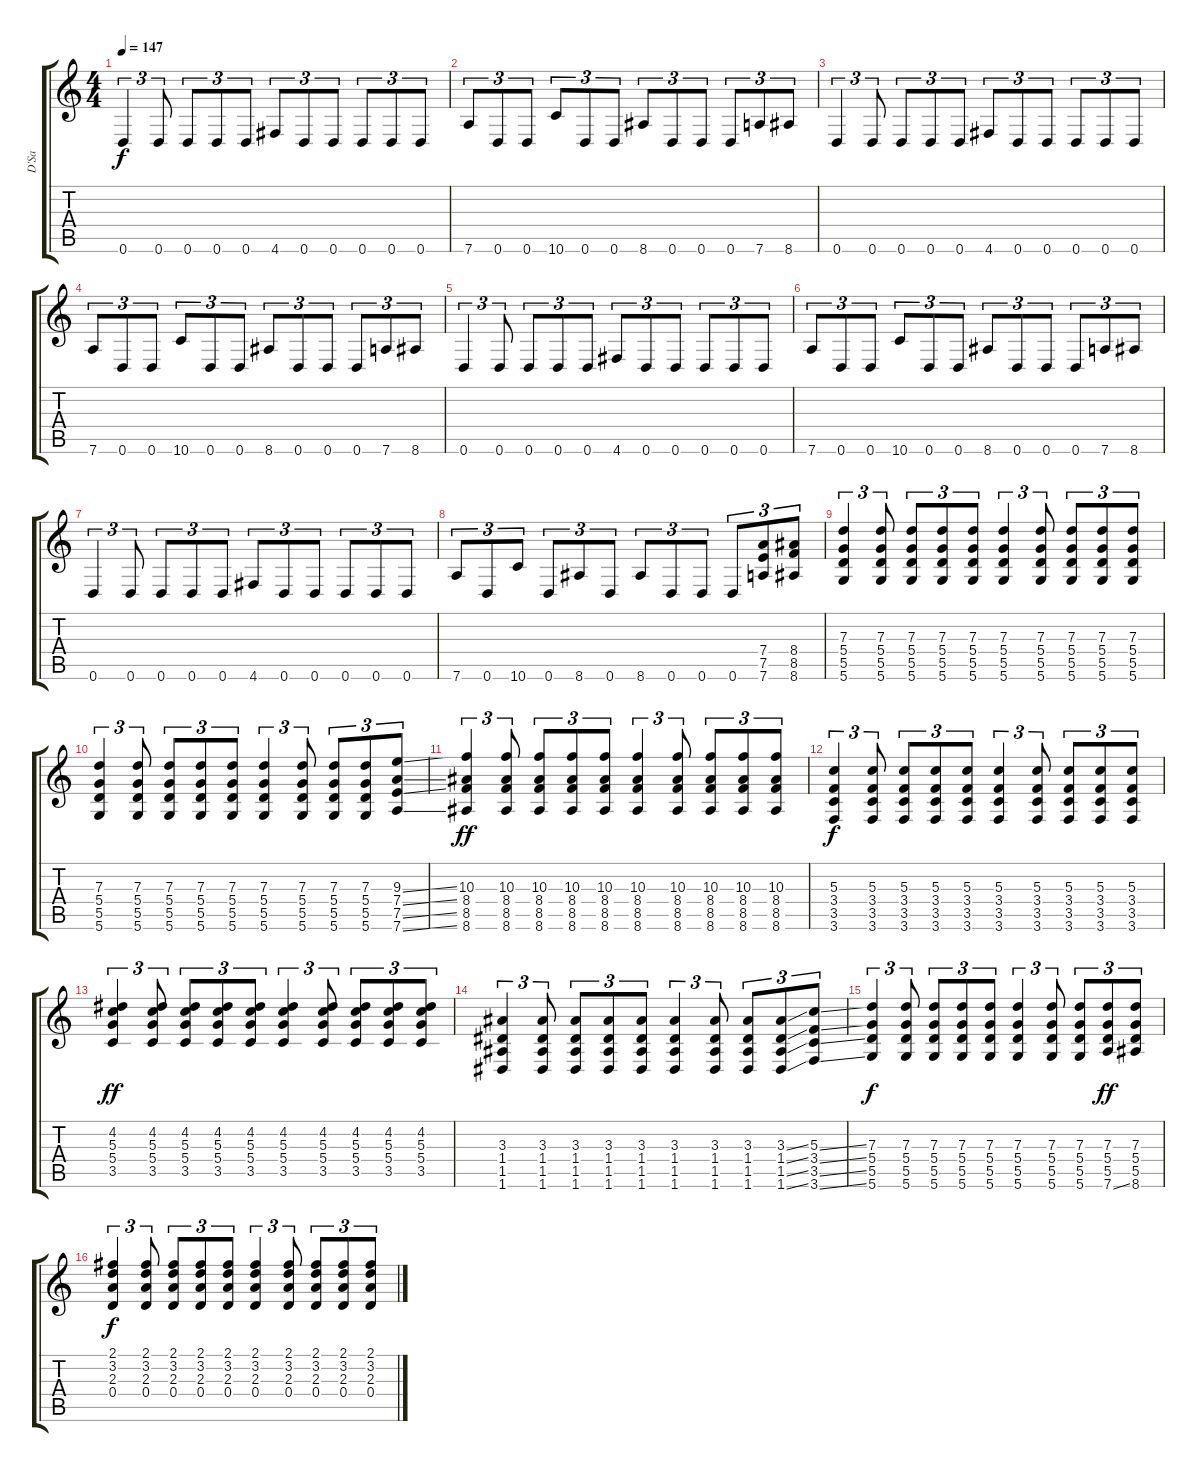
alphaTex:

\track ("D'Sa" "D'Sa") {instrument overdrivenguitar}
\staff {score tabs}
\tuning (E4 B3 G3 D3 A2 D2) {hide}
\ts (4 4)
\tempo 147
\clef g2
\ks c
0.6.4{tu (3 2) dy f} 0.6.8{tu (3 2)} 0.6.8{tu (3 2)} 0.6.8{tu (3 2)} 0.6.8{tu (3 2)} 4.6.8{tu (3 2)} 0.6.8{tu (3 2)} 0.6.8{tu (3 2)} 0.6.8{tu (3 2)} 0.6.8{tu (3 2)} 0.6.8{tu (3 2)} |
7.6.8{tu (3 2)} 0.6.8{tu (3 2)} 0.6.8{tu (3 2)} 10.6.8{tu (3 2)} 0.6.8{tu (3 2)} 0.6.8{tu (3 2)} 8.6.8{tu (3 2)} 0.6.8{tu (3 2)} 0.6.8{tu (3 2)} 0.6.8{tu (3 2)} 7.6.8{tu (3 2)} 8.6.8{tu (3 2)} |
0.6.4{tu (3 2)} 0.6.8{tu (3 2)} 0.6.8{tu (3 2)} 0.6.8{tu (3 2)} 0.6.8{tu (3 2)} 4.6.8{tu (3 2)} 0.6.8{tu (3 2)} 0.6.8{tu (3 2)} 0.6.8{tu (3 2)} 0.6.8{tu (3 2)} 0.6.8{tu (3 2)} |
7.6.8{tu (3 2)} 0.6.8{tu (3 2)} 0.6.8{tu (3 2)} 10.6.8{tu (3 2)} 0.6.8{tu (3 2)} 0.6.8{tu (3 2)} 8.6.8{tu (3 2)} 0.6.8{tu (3 2)} 0.6.8{tu (3 2)} 0.6.8{tu (3 2)} 7.6.8{tu (3 2)} 8.6.8{tu (3 2)} |
0.6.4{tu (3 2)} 0.6.8{tu (3 2)} 0.6.8{tu (3 2)} 0.6.8{tu (3 2)} 0.6.8{tu (3 2)} 4.6.8{tu (3 2)} 0.6.8{tu (3 2)} 0.6.8{tu (3 2)} 0.6.8{tu (3 2)} 0.6.8{tu (3 2)} 0.6.8{tu (3 2)} |
7.6.8{tu (3 2)} 0.6.8{tu (3 2)} 0.6.8{tu (3 2)} 10.6.8{tu (3 2)} 0.6.8{tu (3 2)} 0.6.8{tu (3 2)} 8.6.8{tu (3 2)} 0.6.8{tu (3 2)} 0.6.8{tu (3 2)} 0.6.8{tu (3 2)} 7.6.8{tu (3 2)} 8.6.8{tu (3 2)} |
0.6.4{tu (3 2)} 0.6.8{tu (3 2)} 0.6.8{tu (3 2)} 0.6.8{tu (3 2)} 0.6.8{tu (3 2)} 4.6.8{tu (3 2)} 0.6.8{tu (3 2)} 0.6.8{tu (3 2)} 0.6.8{tu (3 2)} 0.6.8{tu (3 2)} 0.6.8{tu (3 2)} |
7.6.8{tu (3 2)} 0.6.8{tu (3 2)} 10.6.8{tu (3 2)} 0.6.8{tu (3 2)} 8.6.8{tu (3 2)} 0.6.8{tu (3 2)} 8.6.8{tu (3 2)} 0.6.8{tu (3 2)} 0.6.8{tu (3 2)} 0.6.8{tu (3 2)} (7.4 7.5 7.6).8{tu (3 2)} (8.4 8.5 8.6).8{tu (3 2)} |
(7.3 5.4 5.5 5.6).4{tu (3 2)} (7.3 5.4 5.5 5.6).8{tu (3 2)} (7.3 5.4 5.5 5.6).8{tu (3 2)} (7.3 5.4 5.5 5.6).8{tu (3 2)} (7.3 5.4 5.5 5.6).8{tu (3 2)} (7.3 5.4 5.5 5.6).4{tu (3 2)} (7.3 5.4 5.5 5.6).8{tu (3 2)} (7.3 5.4 5.5 5.6).8{tu (3 2)} (7.3 5.4 5.5 5.6).8{tu (3 2)} (7.3 5.4 5.5 5.6).8{tu (3 2)} |
(7.3 5.4 5.5 5.6).4{tu (3 2)} (7.3 5.4 5.5 5.6).8{tu (3 2)} (7.3 5.4 5.5 5.6).8{tu (3 2)} (7.3 5.4 5.5 5.6).8{tu (3 2)} (7.3 5.4 5.5 5.6).8{tu (3 2)} (7.3 5.4 5.5 5.6).4{tu (3 2)} (7.3 5.4 5.5 5.6).8{tu (3 2)} (7.3 5.4 5.5 5.6).8{tu (3 2)} (7.3 5.4 5.5 5.6).8{tu (3 2)} (9.3{ss} 7.4{ss} 7.5{ss} 7.6{ss}).8{tu (3 2)} |
(10.3 8.4 8.5 8.6).4{tu (3 2) dy ff} (10.3 8.4 8.5 8.6).8{tu (3 2)} (10.3 8.4 8.5 8.6).8{tu (3 2)} (10.3 8.4 8.5 8.6).8{tu (3 2)} (10.3 8.4 8.5 8.6).8{tu (3 2)} (10.3 8.4 8.5 8.6).4{tu (3 2)} (10.3 8.4 8.5 8.6).8{tu (3 2)} (10.3 8.4 8.5 8.6).8{tu (3 2)} (10.3 8.4 8.5 8.6).8{tu (3 2)} (10.3 8.4 8.5 8.6).8{tu (3 2)} |
(5.3 3.4 3.5 3.6).4{tu (3 2) dy f} (5.3 3.4 3.5 3.6).8{tu (3 2)} (5.3 3.4 3.5 3.6).8{tu (3 2)} (5.3 3.4 3.5 3.6).8{tu (3 2)} (5.3 3.4 3.5 3.6).8{tu (3 2)} (5.3 3.4 3.5 3.6).4{tu (3 2)} (5.3 3.4 3.5 3.6).8{tu (3 2)} (5.3 3.4 3.5 3.6).8{tu (3 2)} (5.3 3.4 3.5 3.6).8{tu (3 2)} (5.3 3.4 3.5 3.6).8{tu (3 2)} |
(4.2 5.3 5.4 3.5).4{tu (3 2) dy ff} (4.2 5.3 5.4 3.5).8{tu (3 2)} (4.2 5.3 5.4 3.5).8{tu (3 2)} (4.2 5.3 5.4 3.5).8{tu (3 2)} (4.2 5.3 5.4 3.5).8{tu (3 2)} (4.2 5.3 5.4 3.5).4{tu (3 2)} (4.2 5.3 5.4 3.5).8{tu (3 2)} (4.2 5.3 5.4 3.5).8{tu (3 2)} (4.2 5.3 5.4 3.5).8{tu (3 2)} (4.2 5.3 5.4 3.5).8{tu (3 2)} |
(3.3 1.4 1.5 1.6).4{tu (3 2)} (3.3 1.4 1.5 1.6).8{tu (3 2)} (3.3 1.4 1.5 1.6).8{tu (3 2)} (3.3 1.4 1.5 1.6).8{tu (3 2)} (3.3 1.4 1.5 1.6).8{tu (3 2)} (3.3 1.4 1.5 1.6).4{tu (3 2)} (3.3 1.4 1.5 1.6).8{tu (3 2)} (3.3 1.4 1.5 1.6).8{tu (3 2)} (3.3{ss} 1.4{ss} 1.5{ss} 1.6{ss}).8{tu (3 2)} (5.3{ss} 3.4{ss} 3.5{ss} 3.6{ss}).8{tu (3 2)} |
(7.3 5.4 5.5 5.6).4{tu (3 2) dy f} (7.3 5.4 5.5 5.6).8{tu (3 2)} (7.3 5.4 5.5 5.6).8{tu (3 2)} (7.3 5.4 5.5 5.6).8{tu (3 2)} (7.3 5.4 5.5 5.6).8{tu (3 2)} (7.3 5.4 5.5 5.6).4{tu (3 2)} (7.3 5.4 5.5 5.6).8{tu (3 2)} (7.3 5.4 5.5 5.6).8{tu (3 2)} (7.3 5.4 5.5 7.6{ss}).8{tu (3 2) dy ff} (7.3 5.4 5.5 8.6).8{tu (3 2)} |
(2.1 3.2 2.3 0.4).4{tu (3 2) dy f} (2.1 3.2 2.3 0.4).8{tu (3 2)} (2.1 3.2 2.3 0.4).8{tu (3 2)} (2.1 3.2 2.3 0.4).8{tu (3 2)} (2.1 3.2 2.3 0.4).8{tu (3 2)} (2.1 3.2 2.3 0.4).4{tu (3 2)} (2.1 3.2 2.3 0.4).8{tu (3 2)} (2.1 3.2 2.3 0.4).8{tu (3 2)} (2.1 3.2 2.3 0.4).8{tu (3 2)} (2.1 3.2 2.3 0.4).8{tu (3 2)}
